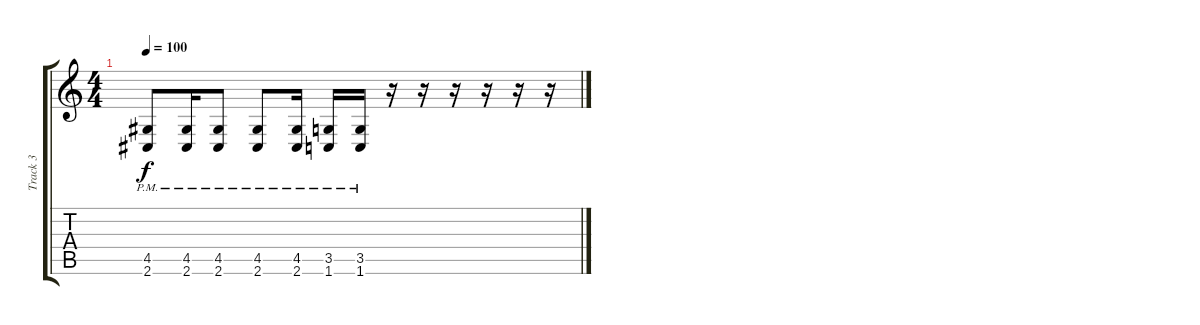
\track ("Track 3" "Track 3") {instrument distortionguitar}
\staff {score tabs}
\tuning (B3 Gb3 D3 A2 E2 B1) {hide}
\ts (4 4)
\tempo 100
\clef g2
\ks c
(4.5{pm} 2.6{pm}).8{dy f} (4.5{pm} 2.6{pm}).16 (4.5{pm} 2.6{pm}).8 (4.5{pm} 2.6{pm}).8 (4.5{pm} 2.6{pm}).16 (3.5{pm} 1.6{pm}).16 (3.5{pm} 1.6{pm}).16 r.16 r.16 r.16 r.16 r.16 r.16
